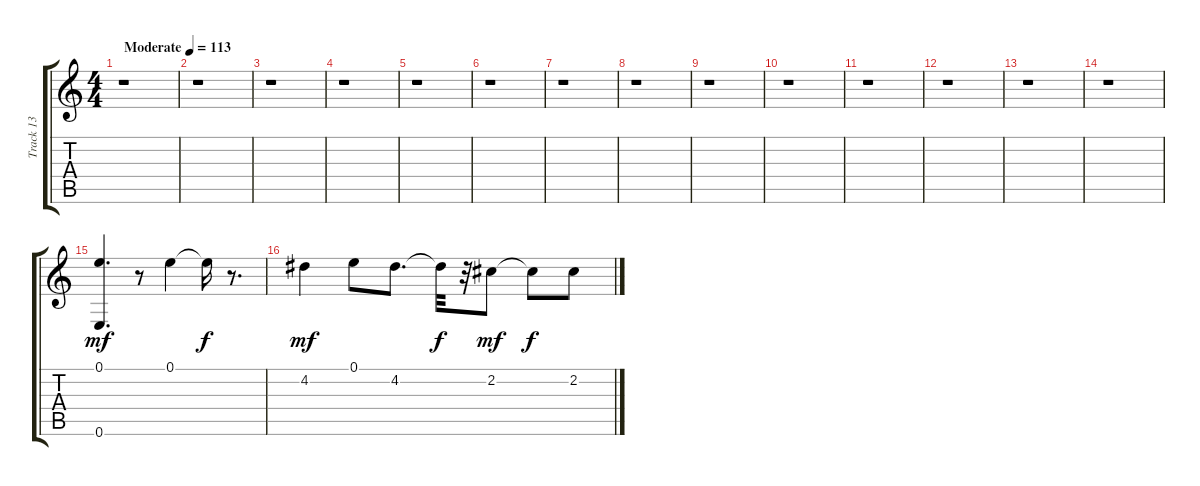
\track ("Track 13" "Track 13") {instrument synthbass2}
\staff {score tabs}
\tuning (E4 B3 G3 D3 A2 E2) {hide}
\ts (4 4)
\tempo (113 "Moderate")
\clef g2
\ks c
r.1{dy mf instrument synthbass2} |
r.1 |
r.1 |
r.1 |
r.1 |
r.1 |
r.1 |
r.1 |
r.1 |
r.1 |
r.1 |
r.1 |
r.1 |
r.1 |
(0.1 0.6).4{d} r.8 0.1.4 0.1{t}.16{dy f} r.8{d} |
4.2.4{dy mf} 0.1.8 4.2.8{d} 4.2{t}.32{dy f} r.32 2.2.8{dy mf} 2.2{t}.8{dy f} 2.2.8
